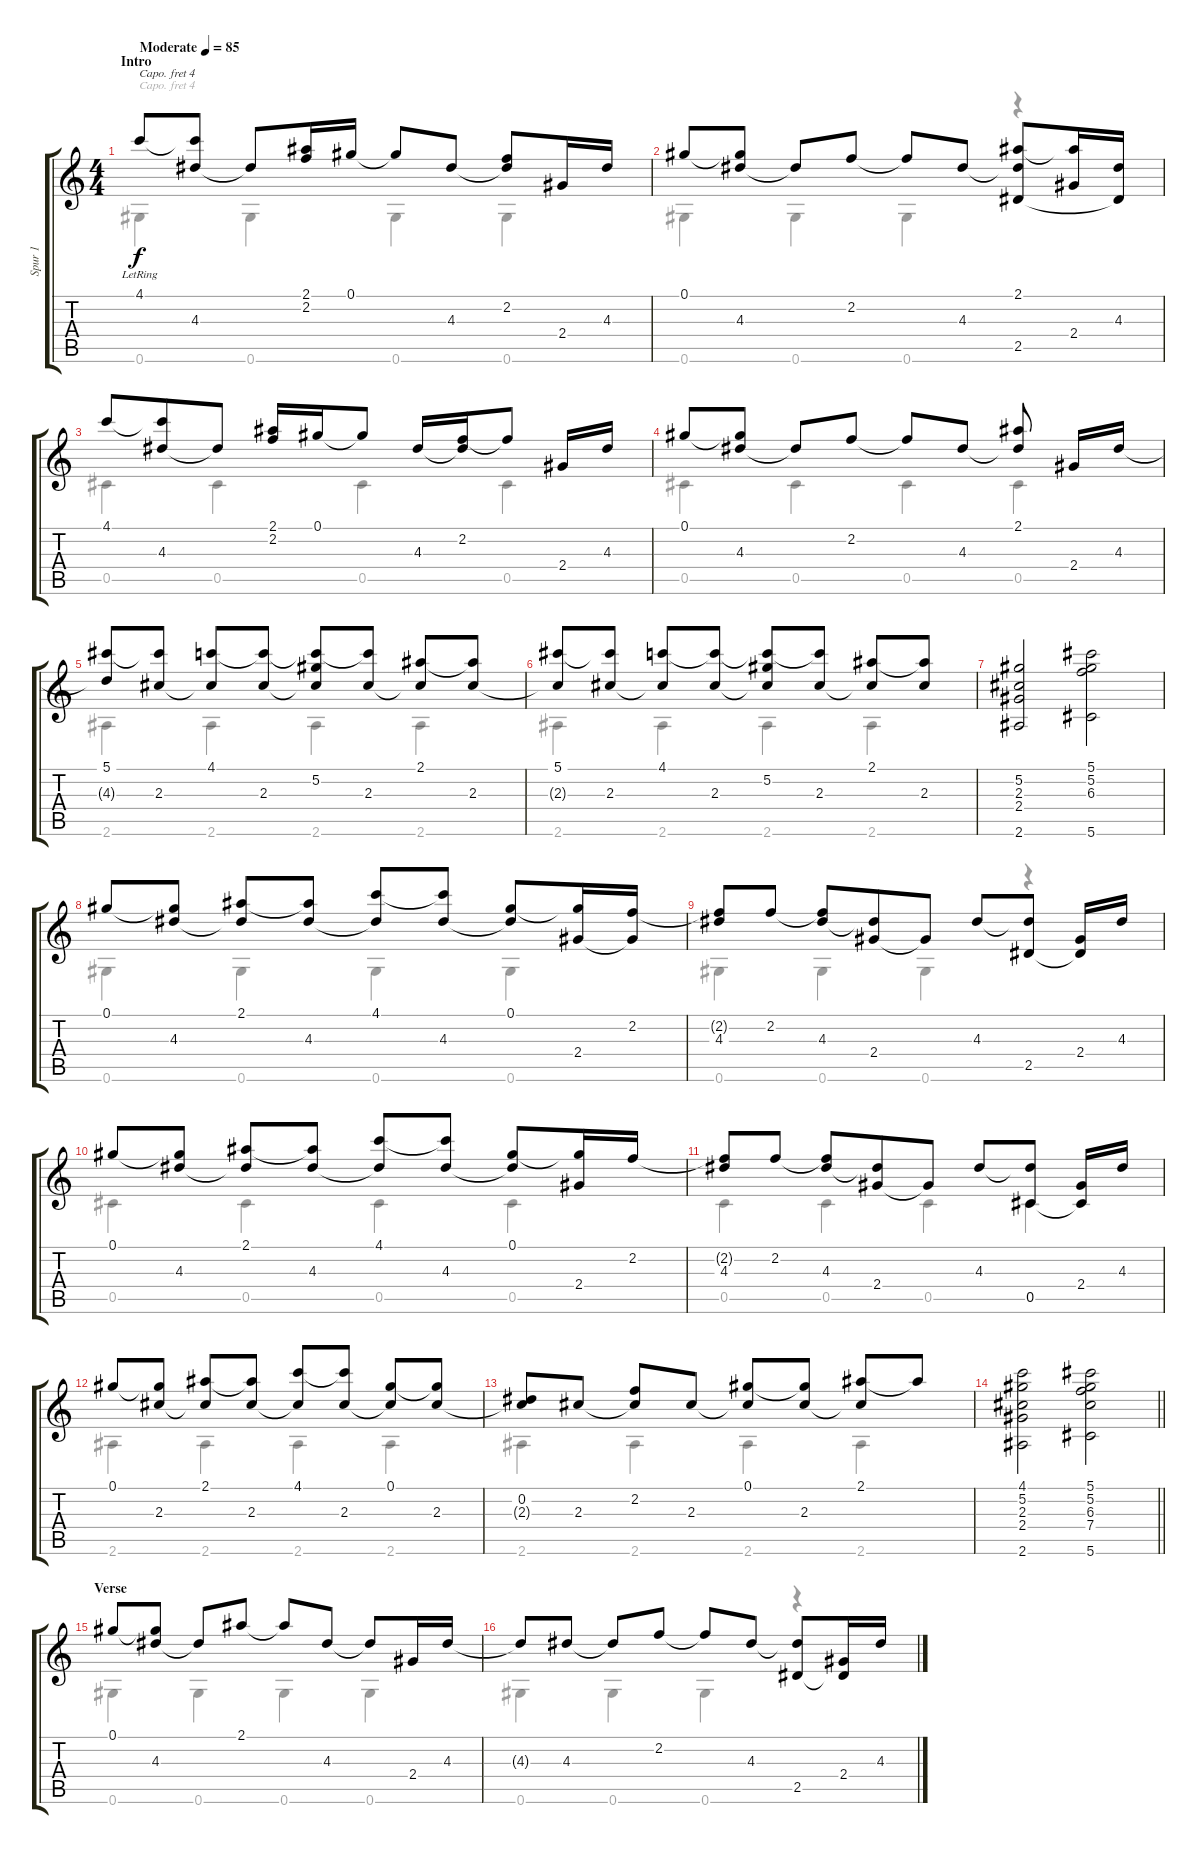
\track ("Spur 1" "Spur 1") {instrument acousticguitarsteel}
\staff {score tabs}
\capo 4
\tuning (E4 B3 G3 D3 A2 E2) {hide}
\voice
\ts (4 4)
\section ("" "Intro")
\tempo (85 "Moderate")
\clef g2
\ks c
4.1{lr}.8{dy f instrument acousticguitarsteel} (4.1{t} 4.3).8 4.3{t}.8 (2.1 2.2).16 0.1.16 0.1{t}.8 4.3.8 (2.2 4.3{t}).8 2.4.16 4.3.16 |
0.1.8 (0.1{t} 4.3).8 4.3{t}.8 2.2.8 2.2{t}.8 4.3.8 (2.1 4.3{t} 2.5).8 (2.1{t} 2.4).16 (4.3 2.5{t}).16 |
4.1.8 (4.1{t} 4.3).8{beam merge} 4.3{t}.8{beam split} (2.1 2.2).16 0.1.16{beam merge} 0.1{t}.8{beam split} 4.3.16 (2.2 4.3{t}).16{beam merge} 2.2{t}.8{beam split} 2.4.16 4.3.16 |
0.1.8 (0.1{t} 4.3).8 4.3{t}.8 2.2.8 2.2{t}.8 4.3.8{beam split} (2.1 4.3{t}).8{beam split} 2.4.16 4.3.16 |
(5.1 4.3{t}).8 (5.1{t} 2.3).8 (4.1 2.3{t}).8 (4.1{t} 2.3).8 (4.1{t} 5.2 2.3{t}).8 (4.1{t} 2.3).8 (2.1 2.3{t}).8 (2.1{t} 2.3).8 |
(5.1 2.3{t}).8 (5.1{t} 2.3).8 (4.1 2.3{t}).8 (4.1{t} 2.3).8 (4.1{t} 5.2 2.3{t}).8 (4.1{t} 2.3).8 (2.1 2.3{t}).8 (2.1{t} 2.3).8 |
(5.2 2.3 2.4 2.6).2 (5.1 5.2 6.3 5.6).2 |
0.1.8 (0.1{t} 4.3).8 (2.1 4.3{t}).8 (2.1{t} 4.3).8 (4.1 4.3{t}).8 (4.1{t} 4.3).8 (0.1 4.3{t}).8 (0.1{t} 2.4).16 (2.2 2.4{t}).16 |
(2.2{t} 4.3).8 2.2.8 (2.2{t} 4.3).8 (4.3{t} 2.4).8{beam merge} 2.4{t}.8{beam split} 4.3.8{beam merge} (4.3{t} 2.5).8{beam split} (2.4 2.5{t}).16 4.3.16 |
0.1.8 (0.1{t} 4.3).8 (2.1 4.3{t}).8 (2.1{t} 4.3).8 (4.1 4.3{t}).8 (4.1{t} 4.3).8 (0.1 4.3{t}).8 (0.1{t} 2.4).16 2.2.16 |
(2.2{t} 4.3).8 2.2.8 (2.2{t} 4.3).8 (4.3{t} 2.4).8{beam merge} 2.4{t}.8{beam split} 4.3.8{beam merge} (4.3{t} 0.5).8{beam split} (2.4 0.5{t}).16 4.3.16 |
0.1.8 (0.1{t} 2.3).8 (2.1 2.3{t}).8 (2.1{t} 2.3).8 (4.1 2.3{t}).8 (4.1{t} 2.3).8 (0.1 2.3{t}).8 (0.1{t} 2.3).8 |
(0.2 2.3{t}).8 2.3.8 (2.2 2.3{t}).8 2.3.8 (0.1 2.3{t}).8 (0.1{t} 2.3).8 (2.1 2.3{t}).8 2.1{t}.8 |
\barLineRight lightlight
(4.1 5.2 2.3 2.4 2.6).2 (5.1 5.2 6.3 7.4 5.6).2 |
\section ("" "Verse")
0.1.8 (0.1{t} 4.3).8 4.3{t}.8 2.1.8 2.1{t}.8 4.3.8 4.3{t}.8 2.4.16 4.3.16 |
4.3{t}.8 4.3.8 4.3{t}.8 2.2.8 2.2{t}.8 4.3.8 (4.3{t} 2.5).8 (2.4 2.5{t}).16 4.3.16
\voice
\clef g2
\ottava regular
\simile none
\ks c
0.6.4{dy f} 0.6.4 0.6.4 0.6.4 |
0.6.4 0.6.4 0.6.4 r.4 |
0.5.4 0.5.4 0.5.4 0.5.4 |
0.5.4 0.5.4 0.5.4 0.5.4 |
2.6.4 2.6.4 2.6.4 2.6.4 |
2.6.4 2.6.4 2.6.4 2.6.4 |
|
0.6.4 0.6.4 0.6.4 0.6.4 |
0.6.4 0.6.4 0.6.4 r.4 |
0.5.4 0.5.4 0.5.4 0.5.4 |
0.5.4 0.5.4 0.5.4 0.5.4 |
2.6.4 2.6.4 2.6.4 2.6.4 |
2.6.4 2.6.4 2.6.4 2.6.4 |
\barLineRight lightlight
|
0.6.4 0.6.4 0.6.4 0.6.4 |
0.6.4 0.6.4 0.6.4 r.4
